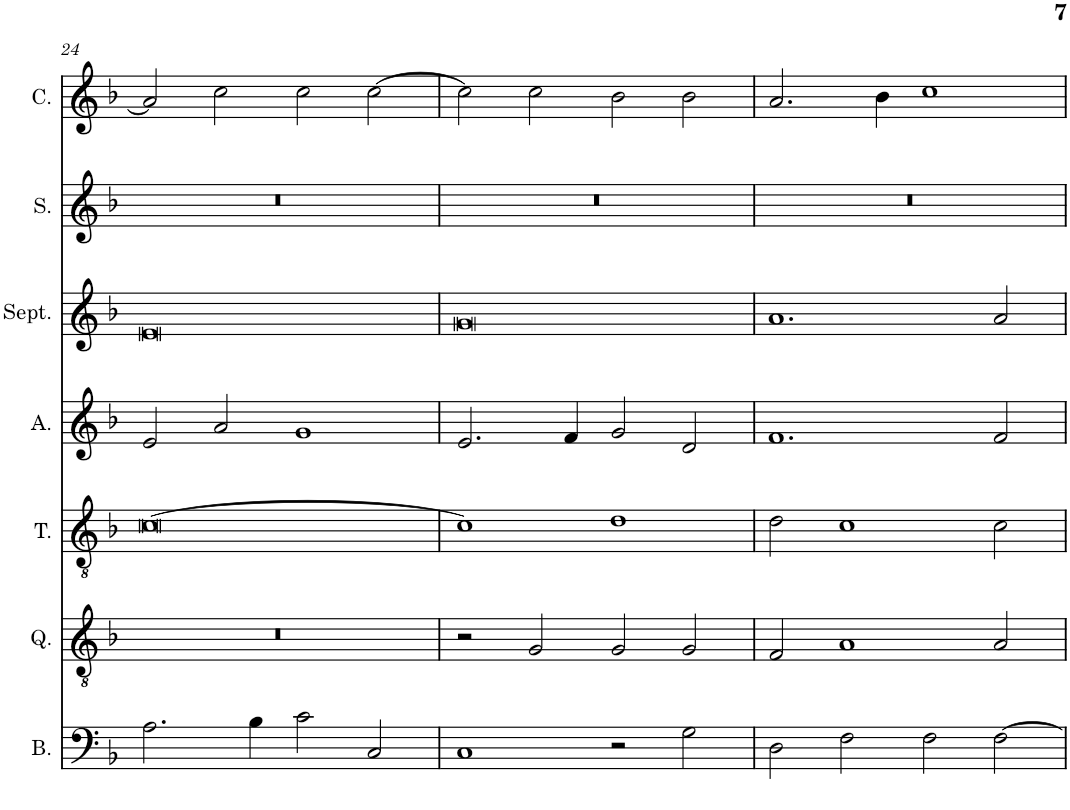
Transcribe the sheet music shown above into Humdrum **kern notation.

**kern	**kern	**kern	**kern	**kern	**kern	**kern
*part7	*part6	*part5	*part4	*part3	*part2	*part1
*staff7	*staff6	*staff5	*staff4	*staff3	*staff2	*staff1
*I"Bassus	*I"Quintus	*I"Tenor	*I"Altus	*I"Septimus	*I"Sextus	*I"Cantus
*I'B.	*I'Q.	*I'T.	*I'A.	*I'Sept.	*I'S.	*I'C.
!!LO:PB:g=z
*clefF4	*clefGv2	*clefGv2	*clefG2	*clefG2	*clefG2	*clefG2
*k[b-]	*k[b-]	*k[b-]	*k[b-]	*k[b-]	*k[b-]	*k[b-]
*F:	*F:	*F:	*F:	*F:	*F:	*F:
*M4/2	*M4/2	*M4/2	*M4/2	*M4/2	*M4/2	*M4/2
=24	=24	=24	=24	=24	=24	=24
2.A\	0r	[0c	2e/	0e	0r	2a/]
.	.	.	2a/	.	.	2cc\
4B-\	.	.	.	.	.	.
2c\	.	.	1g	.	.	2cc\
2C/	.	.	.	.	.	[2cc\
=25	=25	=25	=25	=25	=25	=25
1C	2r	1c]	2.e/	0g	0r	2cc\]
.	2G/	.	.	.	.	2cc\
.	.	.	4f/	.	.	.
2r	2G/	1d	2g/	.	.	2b-\
2G\	2G/	.	2d/	.	.	2b-\
=26	=26	=26	=26	=26	=26	=26
2D\	2F/	2d\	1.f	1.a	0r	2.a/
2F\	1A	1c	.	.	.	.
.	.	.	.	.	.	4b-\
2F\	.	.	.	.	.	1cc
[2F\	2A/	2c\	2f/	2a/	.	.
=	=	=	=	=	=	=
*-	*-	*-	*-	*-	*-	*-
